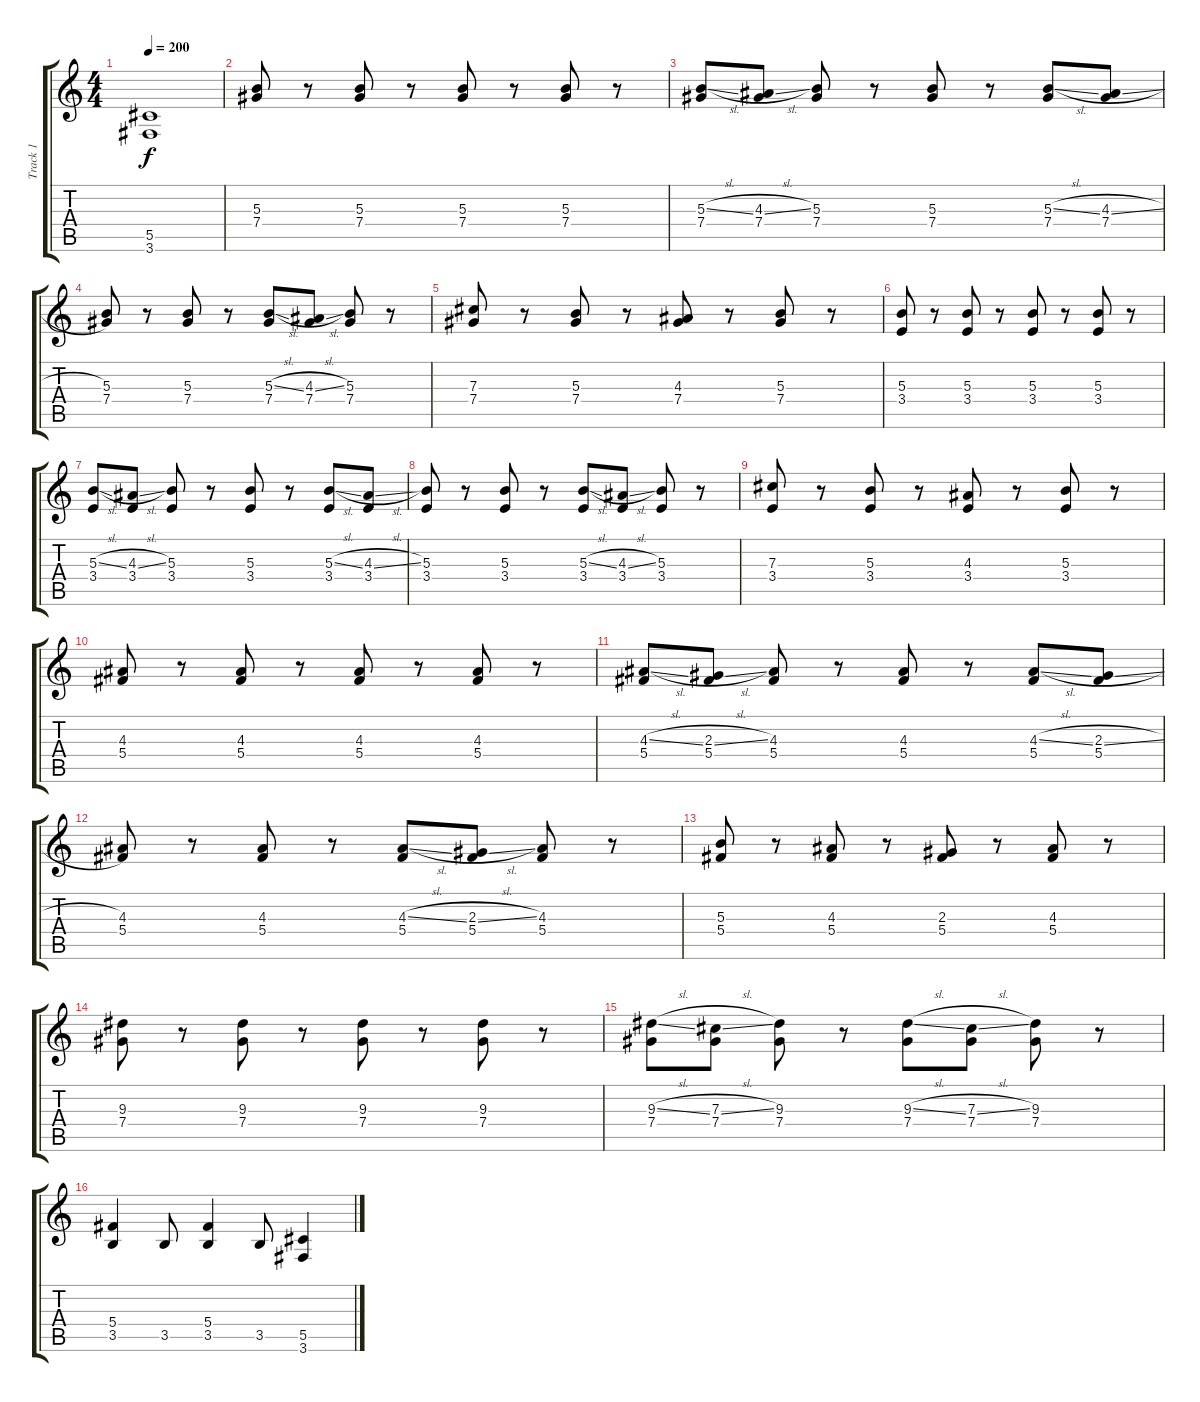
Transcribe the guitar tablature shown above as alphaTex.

\track ("Track 1" "Track 1") {instrument distortionguitar}
\staff {score tabs}
\tuning (Eb4 Bb3 Gb3 Db3 Ab2 Eb2) {hide}
\ts (4 4)
\tempo 200
\clef g2
\ks c
(5.5{t} 3.6{t}).1{dy f} |
(5.3 7.4).8 r.8 (5.3 7.4).8 r.8 (5.3 7.4).8 r.8 (5.3 7.4).8 r.8 |
(5.3{sl} 7.4).8 (4.3{sl} 7.4).8 (5.3 7.4).8 r.8 (5.3 7.4).8 r.8 (5.3{sl} 7.4).8 (4.3{sl} 7.4).8 |
(5.3 7.4).8 r.8 (5.3 7.4).8 r.8 (5.3{sl} 7.4).8 (4.3{sl} 7.4).8 (5.3 7.4).8 r.8 |
(7.3 7.4).8 r.8 (5.3 7.4).8 r.8 (4.3 7.4).8 r.8 (5.3 7.4).8 r.8 |
(5.3 3.4).8 r.8 (5.3 3.4).8 r.8 (5.3 3.4).8 r.8 (5.3 3.4).8 r.8 |
(5.3{sl} 3.4).8 (4.3{sl} 3.4).8 (5.3 3.4).8 r.8 (5.3 3.4).8 r.8 (5.3{sl} 3.4).8 (4.3{sl} 3.4).8 |
(5.3 3.4).8 r.8 (5.3 3.4).8 r.8 (5.3{sl} 3.4).8 (4.3{sl} 3.4).8 (5.3 3.4).8 r.8 |
(7.3 3.4).8 r.8 (5.3 3.4).8 r.8 (4.3 3.4).8 r.8 (5.3 3.4).8 r.8 |
(4.3 5.4).8 r.8 (4.3 5.4).8 r.8 (4.3 5.4).8 r.8 (4.3 5.4).8 r.8 |
(4.3{sl} 5.4).8 (2.3{sl} 5.4).8 (4.3 5.4).8 r.8 (4.3 5.4).8 r.8 (4.3{sl} 5.4).8 (2.3{sl} 5.4).8 |
(4.3 5.4).8 r.8 (4.3 5.4).8 r.8 (4.3{sl} 5.4).8 (2.3{sl} 5.4).8 (4.3 5.4).8 r.8 |
(5.3 5.4).8 r.8 (4.3 5.4).8 r.8 (2.3 5.4).8 r.8 (4.3 5.4).8 r.8 |
(9.3 7.4).8 r.8 (9.3 7.4).8 r.8 (9.3 7.4).8 r.8 (9.3 7.4).8 r.8 |
(9.3{sl} 7.4).8 (7.3{sl} 7.4).8 (9.3 7.4).8 r.8 (9.3{sl} 7.4).8 (7.3{sl} 7.4).8 (9.3 7.4).8 r.8 |
(5.4 3.5).4 3.5.8 (5.4 3.5).4 3.5.8 (5.5 3.6).4
